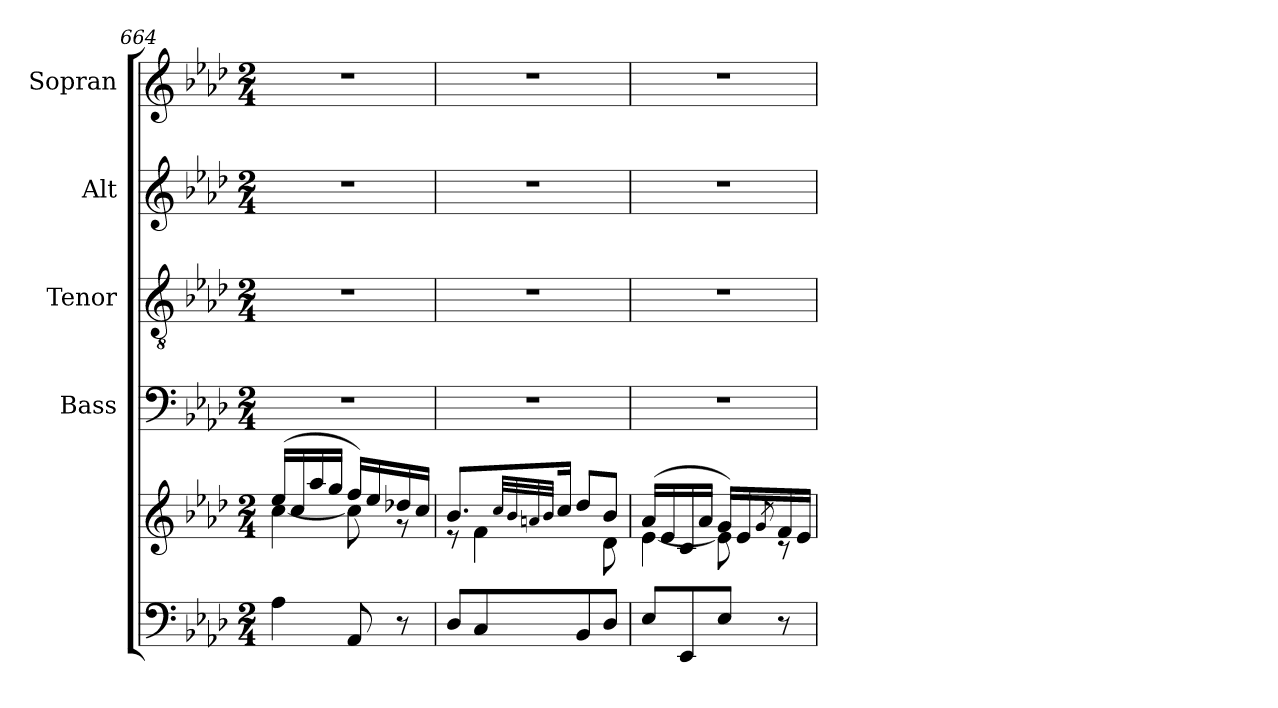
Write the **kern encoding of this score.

**kern	**kern	**kern	**kern	**kern	**kern
*part5	*part5	*part4	*part3	*part2	*part1
*staff6	*staff5	*staff4	*staff3	*staff2	*staff1
*	*	*I"Bass	*I"Tenor	*I"Alt	*I"Sopran
*	*	*I'B.	*I'T.	*I'A.	*I'S.
*clefF4	*clefG2	*clefF4	*clefGv2	*clefG2	*clefG2
*k[b-e-a-d-]	*k[b-e-a-d-]	*k[b-e-a-d-]	*k[b-e-a-d-]	*k[b-e-a-d-]	*k[b-e-a-d-]
*A-:	*A-:	*A-:	*A-:	*A-:	*A-:
*M2/4	*M2/4	*M2/4	*M2/4	*M2/4	*M2/4
=664	=664	=664	=664	=664	=664
*	*^	*	*	*	*
4A-\	(>16ee-/LL	[<4cc\	2r	2r	2r	2r
.	16cc/	.	.	.	.	.
.	16aa-/	.	.	.	.	.
.	16gg/JJ	.	.	.	.	.
8AA-/	16ff/LL)	8cc\]	.	.	.	.
.	16ee-/	.	.	.	.	.
8r	16dd-X/	8rg	.	.	.	.
.	16cc/JJ	.	.	.	.	.
=665	=665	=665	=665	=665	=665	=665
8D-/L	8.b-/L	8rd	2r	2r	2r	2r
8C/	.	4f\	.	.	.	.
.	32qcc/LLL	.	.	.	.	.
.	32qb-/	.	.	.	.	.
.	32qan/	.	.	.	.	.
.	32qb-/JJJ	.	.	.	.	.
.	16cc/Jk	.	.	.	.	.
8BB-/	8dd-/L	.	.	.	.	.
8D-/J	8b-/J	8d-\	.	.	.	.
=666	=666	=666	=666	=666	=666	=666
8E-/L	(>16a-/LL	[<4e-\	2r	2r	2r	2r
.	16e-/	.	.	.	.	.
8EE-/	16c/	.	.	.	.	.
.	16a-/JJ	.	.	.	.	.
8E-/J	16g/LL)	8e-\]	.	.	.	.
.	16e-/	.	.	.	.	.
.	8qg/	.	.	.	.	.
8r	16f/	8rB	.	.	.	.
.	16e-/JJ	.	.	.	.	.
*	*v	*v	*	*	*	*
=	=	=	=	=	=
*-	*-	*-	*-	*-	*-
